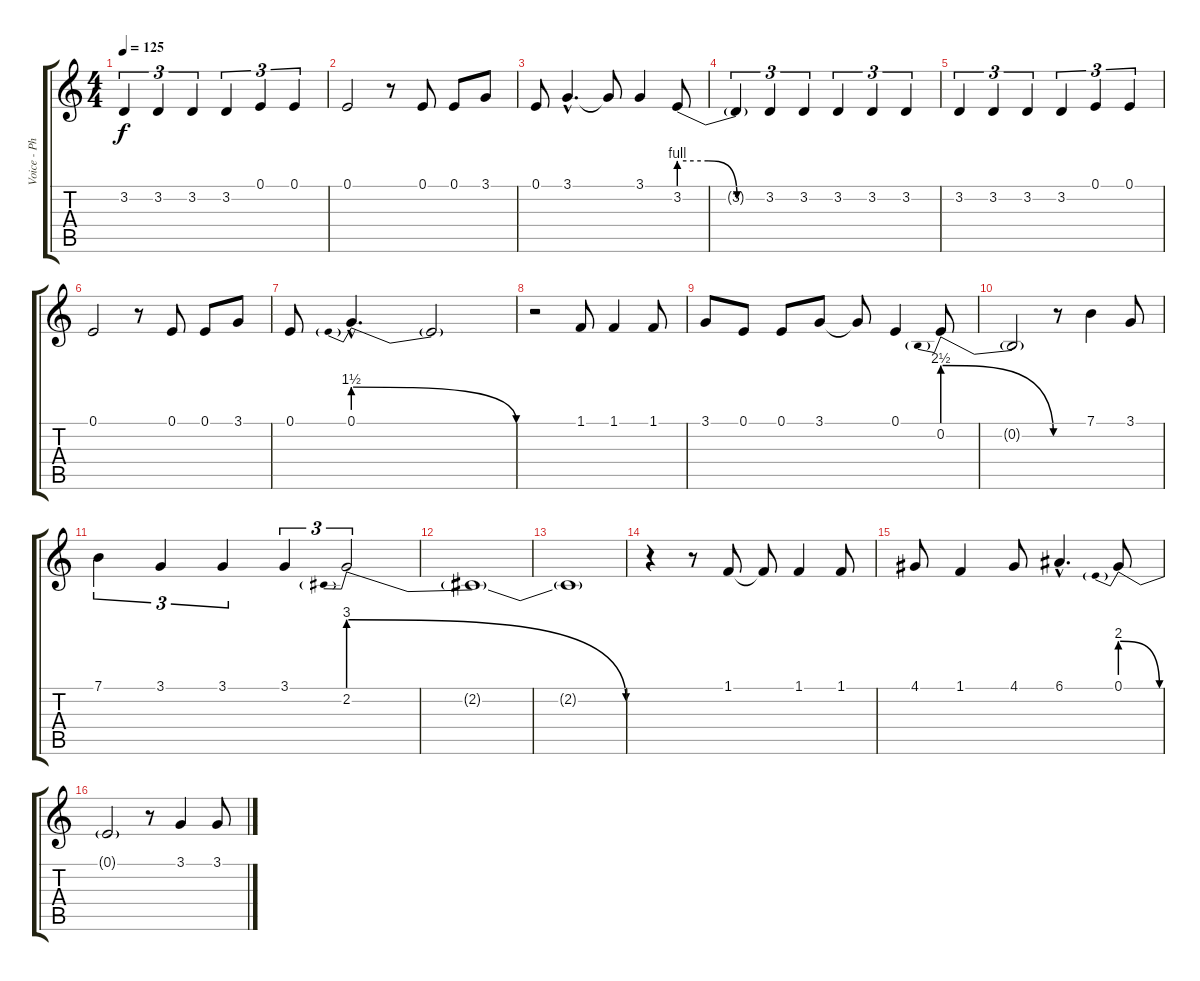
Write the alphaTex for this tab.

\track ("Voice - Phill" "Voice - Ph") {instrument lead2sawtooth}
\staff {score tabs}
\tuning (E4 B3 G3 D3 A2 E2) {hide}
\ts (4 4)
\tempo 125
\clef g2
\ks c
3.2.4{tu (3 2) dy f} 3.2.4{tu (3 2)} 3.2.4{tu (3 2)} 3.2.4{tu (3 2)} 0.1.4{tu (3 2)} 0.1.4{tu (3 2)} |
0.1.2 r.8 0.1.8 0.1.8 3.1.8 |
0.1.8 3.1{hac}.4{d} 3.1{t}.8 3.1.4 3.2{be (custom 0 4 20 4 40 0 60 0)}.8 |
3.2{t}.4{tu (3 2)} 3.2.4{tu (3 2)} 3.2.4{tu (3 2)} 3.2.4{tu (3 2)} 3.2.4{tu (3 2)} 3.2.4{tu (3 2)} |
3.2.4{tu (3 2)} 3.2.4{tu (3 2)} 3.2.4{tu (3 2)} 3.2.4{tu (3 2)} 0.1.4{tu (3 2)} 0.1.4{tu (3 2)} |
0.1.2 r.8 0.1.8 0.1.8 3.1.8 |
0.1.8 0.1{be (prebendrelease 0 6 60 0) hac}.4{d} 0.1{t}.2 |
r.2 1.1.8 1.1.4 1.1.8 |
3.1.8 0.1.8 0.1.8 3.1.8 3.1{t}.8 0.1.4 0.2{be (prebendrelease 0 10 60 0)}.8 |
0.2{t}.2 r.8 7.1.4 3.1.8 |
7.1.4{tu (3 2)} 3.1.4{tu (3 2)} 3.1.4{tu (3 2)} 3.1.4{tu (3 2)} 2.2{be (prebendrelease 0 12 60 0)}.2{tu (3 2)} |
2.2{t}.1 |
2.2{t}.1 |
r.4 r.8 1.1.8 1.1{t}.8 1.1.4 1.1.8 |
4.1.8 1.1.4 4.1.8 6.1{hac}.4{d} 0.1{be (prebendrelease 0 8 60 0)}.8 |
0.1{t}.2 r.8 3.1.4 3.1.8
